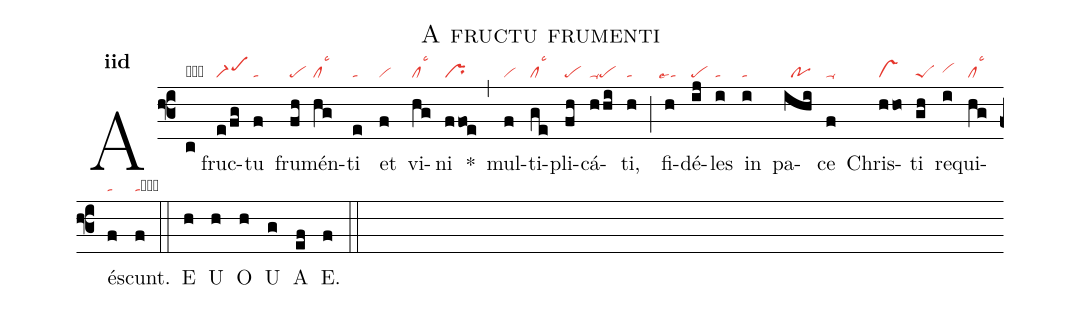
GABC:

name:A fructu frumenti;
office-part:an;
mode:2d;
nabc-lines:1;
%%
initial-style: 1;
name:A fructu frumenti;
mode: 2;
office-part: Antiphona;
annotation: Ant.;
annotation: ii d;
nabc-lines:1;
%%
(f3) A(c|obgr) fruc(e/fg|scM1)tu(f|ta) fru(fh|pe)mén(hg|cllsc3)ti(e|ta) et(f|vi) vi(hg|cllsc3)ni(ffoe|pr) <sp>*</sp>(,) mul(f|vi)ti(ge|cllsc3)pli(fh|pe)cá(hhi|peppu1)ti,(h|ta) (;) fi(h|``talse4)dé(ij|pe)les(i|ta) in(i|ta) pa(ihi|//po)ce(f|ta-) Chris(hho|vs)ti(gh|peS) re(i|vihh)qui(hg|cllsc3)és(f|ta)cunt.(f|tacb) (::)
<eu>E(h) U(h) O(h) U(g) A(ef) E.(f) </eu>(::)
